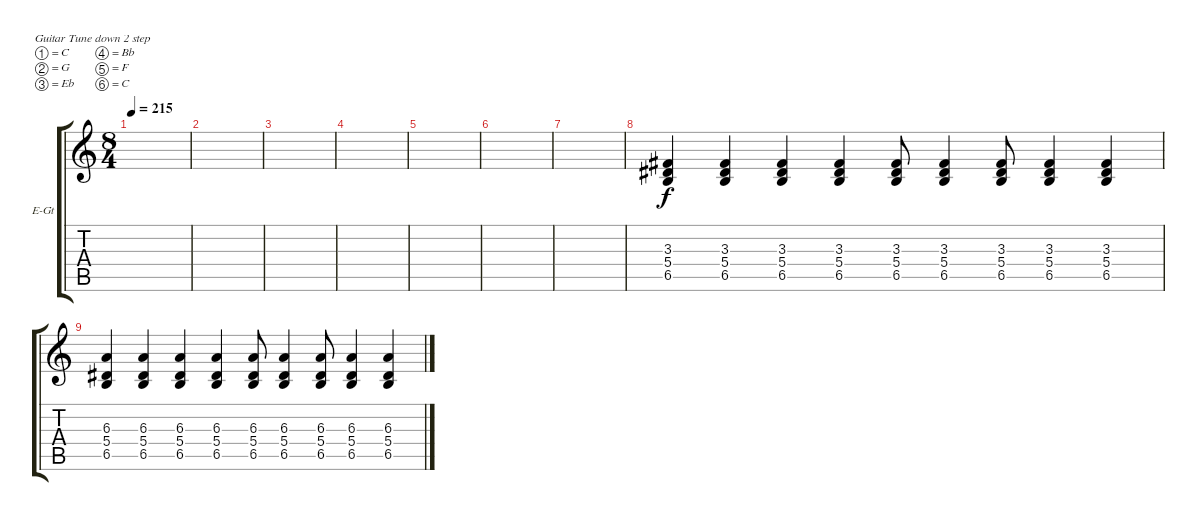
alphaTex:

\defaultSystemsLayout 4
\bracketExtendMode groupsimilarinstruments
\firstSystemTrackNameOrientation horizontal
\otherSystemsTrackNameOrientation horizontal
\track ("Rythym" "E-Gt") {instrument electricguitarclean}
\staff {score tabs}
\tuning (C4 G3 Eb3 Bb2 F2 C2)
\ts (8 4)
\tempo 215
\clef g2
\ks c
|
|
|
|
|
|
|
(6.5 5.4 3.3).4 (6.5 5.4 3.3).4 (6.5 5.4 3.3).4 (6.5 5.4 3.3).4 (6.5 5.4 3.3).8 (6.5 5.4 3.3).4 (6.5 5.4 3.3).8 (6.5 5.4 3.3).4 (6.5 5.4 3.3).4 |
(6.5 5.4 6.3).4 (6.5 5.4 6.3).4 (6.5 5.4 6.3).4 (6.5 5.4 6.3).4 (6.5 5.4 6.3).8 (6.5 5.4 6.3).4 (6.5 5.4 6.3).8 (6.5 5.4 6.3).4 (6.5 5.4 6.3).4
